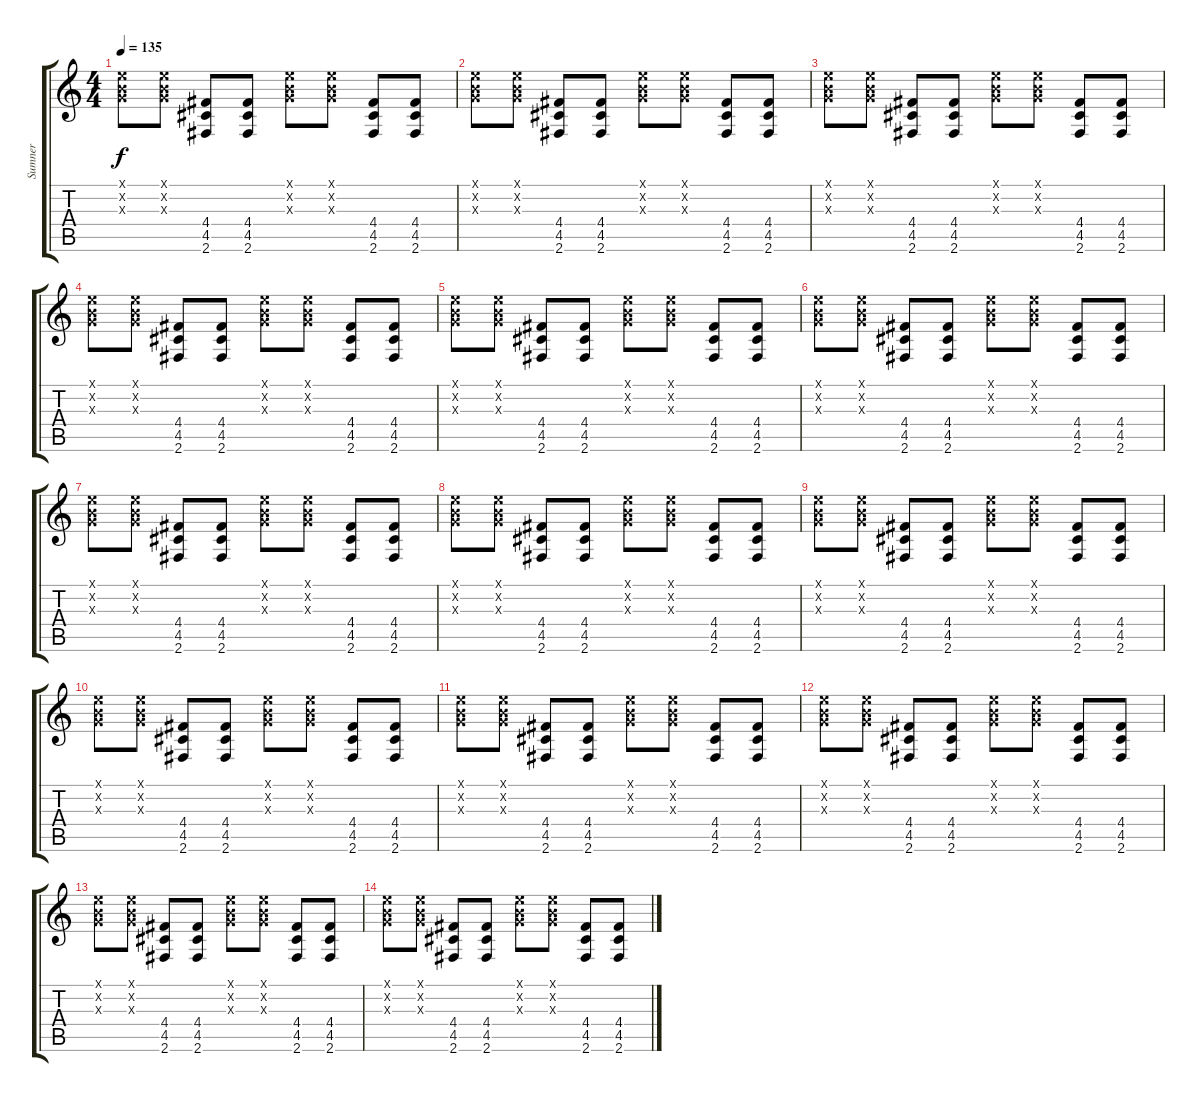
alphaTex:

\track ("Sumner" "Sumner") {instrument electricguitarclean}
\staff {score tabs}
\tuning (E4 B3 G3 D3 A2 E2) {hide}
\ts (4 4)
\tempo 135
\clef g2
\ks c
(0.1{x} 0.2{x} 0.3{x}).8{dy f} (0.1{x} 0.2{x} 0.3{x}).8 (4.4 4.5 2.6).8 (4.4 4.5 2.6).8 (0.1{x} 0.2{x} 0.3{x}).8 (0.1{x} 0.2{x} 0.3{x}).8 (4.4 4.5 2.6).8 (4.4 4.5 2.6).8 |
(0.1{x} 0.2{x} 0.3{x}).8 (0.1{x} 0.2{x} 0.3{x}).8 (4.4 4.5 2.6).8 (4.4 4.5 2.6).8 (0.1{x} 0.2{x} 0.3{x}).8 (0.1{x} 0.2{x} 0.3{x}).8 (4.4 4.5 2.6).8 (4.4 4.5 2.6).8 |
(0.1{x} 0.2{x} 0.3{x}).8 (0.1{x} 0.2{x} 0.3{x}).8 (4.4 4.5 2.6).8 (4.4 4.5 2.6).8 (0.1{x} 0.2{x} 0.3{x}).8 (0.1{x} 0.2{x} 0.3{x}).8 (4.4 4.5 2.6).8 (4.4 4.5 2.6).8 |
(0.1{x} 0.2{x} 0.3{x}).8 (0.1{x} 0.2{x} 0.3{x}).8 (4.4 4.5 2.6).8 (4.4 4.5 2.6).8 (0.1{x} 0.2{x} 0.3{x}).8 (0.1{x} 0.2{x} 0.3{x}).8 (4.4 4.5 2.6).8 (4.4 4.5 2.6).8 |
(0.1{x} 0.2{x} 0.3{x}).8 (0.1{x} 0.2{x} 0.3{x}).8 (4.4 4.5 2.6).8 (4.4 4.5 2.6).8 (0.1{x} 0.2{x} 0.3{x}).8 (0.1{x} 0.2{x} 0.3{x}).8 (4.4 4.5 2.6).8 (4.4 4.5 2.6).8 |
(0.1{x} 0.2{x} 0.3{x}).8 (0.1{x} 0.2{x} 0.3{x}).8 (4.4 4.5 2.6).8 (4.4 4.5 2.6).8 (0.1{x} 0.2{x} 0.3{x}).8 (0.1{x} 0.2{x} 0.3{x}).8 (4.4 4.5 2.6).8 (4.4 4.5 2.6).8 |
(0.1{x} 0.2{x} 0.3{x}).8 (0.1{x} 0.2{x} 0.3{x}).8 (4.4 4.5 2.6).8 (4.4 4.5 2.6).8 (0.1{x} 0.2{x} 0.3{x}).8 (0.1{x} 0.2{x} 0.3{x}).8 (4.4 4.5 2.6).8 (4.4 4.5 2.6).8 |
(0.1{x} 0.2{x} 0.3{x}).8 (0.1{x} 0.2{x} 0.3{x}).8 (4.4 4.5 2.6).8 (4.4 4.5 2.6).8 (0.1{x} 0.2{x} 0.3{x}).8 (0.1{x} 0.2{x} 0.3{x}).8 (4.4 4.5 2.6).8 (4.4 4.5 2.6).8 |
(0.1{x} 0.2{x} 0.3{x}).8 (0.1{x} 0.2{x} 0.3{x}).8 (4.4 4.5 2.6).8 (4.4 4.5 2.6).8 (0.1{x} 0.2{x} 0.3{x}).8 (0.1{x} 0.2{x} 0.3{x}).8 (4.4 4.5 2.6).8 (4.4 4.5 2.6).8 |
(0.1{x} 0.2{x} 0.3{x}).8 (0.1{x} 0.2{x} 0.3{x}).8 (4.4 4.5 2.6).8 (4.4 4.5 2.6).8 (0.1{x} 0.2{x} 0.3{x}).8 (0.1{x} 0.2{x} 0.3{x}).8 (4.4 4.5 2.6).8 (4.4 4.5 2.6).8 |
(0.1{x} 0.2{x} 0.3{x}).8 (0.1{x} 0.2{x} 0.3{x}).8 (4.4 4.5 2.6).8 (4.4 4.5 2.6).8 (0.1{x} 0.2{x} 0.3{x}).8 (0.1{x} 0.2{x} 0.3{x}).8 (4.4 4.5 2.6).8 (4.4 4.5 2.6).8 |
(0.1{x} 0.2{x} 0.3{x}).8 (0.1{x} 0.2{x} 0.3{x}).8 (4.4 4.5 2.6).8 (4.4 4.5 2.6).8 (0.1{x} 0.2{x} 0.3{x}).8 (0.1{x} 0.2{x} 0.3{x}).8 (4.4 4.5 2.6).8 (4.4 4.5 2.6).8 |
(0.1{x} 0.2{x} 0.3{x}).8 (0.1{x} 0.2{x} 0.3{x}).8 (4.4 4.5 2.6).8 (4.4 4.5 2.6).8 (0.1{x} 0.2{x} 0.3{x}).8 (0.1{x} 0.2{x} 0.3{x}).8 (4.4 4.5 2.6).8 (4.4 4.5 2.6).8 |
(0.1{x} 0.2{x} 0.3{x}).8 (0.1{x} 0.2{x} 0.3{x}).8 (4.4 4.5 2.6).8 (4.4 4.5 2.6).8 (0.1{x} 0.2{x} 0.3{x}).8 (0.1{x} 0.2{x} 0.3{x}).8 (4.4 4.5 2.6).8 (4.4 4.5 2.6).8
